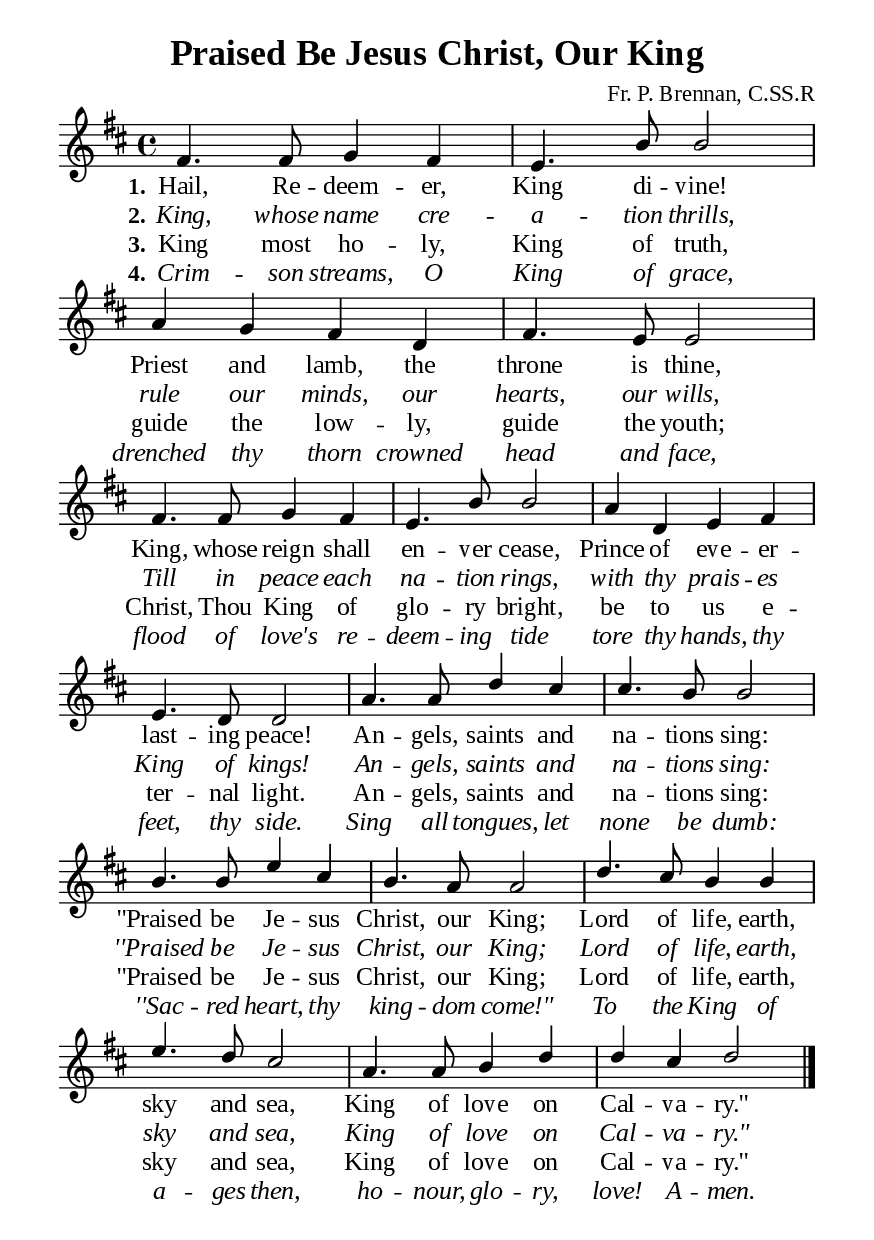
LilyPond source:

\version "2.18.2"

\header {
  title = "Praised Be Jesus Christ, Our King"
  composer = "Fr. P. Brennan, C.SS.R"
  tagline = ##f
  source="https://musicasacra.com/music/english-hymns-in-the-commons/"
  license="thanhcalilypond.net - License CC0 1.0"
}

global= {
  \key d \major
  \time 4/4
  \override Score.BarNumber.break-visibility = ##(#f #f #f)
}

\paper {
  #(set-paper-size "a5")
  top-margin = 5\mm
  bottom-margin = 5\mm
  left-margin = 10\mm
  right-margin = 10\mm
  indent = #0
  #(define fonts
	 (make-pango-font-tree "Liberation Serif"
	 		       "Liberation Serif"
			       "Liberation Serif"
			       (/ 20 20)))
  page-count = #1
}

printItalic = \with {
  \override LyricText.font-shape = #'italic
}

% Verse music
musicVerseSoprano = \relative c' {
  fis4. fis8 g4 fis |
  e4. b'8 b2 |
  a4 g fis d |
  fis4. e8 e2 |
  fis4. fis8 g4 fis |
  e4. b'8 b2 |
  a4 d, e fis |
  e4. d8 d2 |
  a'4. a8 d4 cis |
  cis4. b8 b2 |
  b4. b8 e4 cis |
  b4. a8 a2 |
  d4. cis8 b4 b |
  e4. d8 cis2 |
  a4. a8 b4 d |
  d cis d2 \bar "|."
}

% Verse lyrics
verseOne = \lyricmode {
  \set stanza = #"1."
  Hail, Re -- deem -- er, King di -- vine! Priest and lamb, the throne is thine,
  King, whose reign shall en -- ver cease, Prince of eve -- er -- last -- ing peace!
  An -- gels, saints and na -- tions sing:
  ''Praised be Je -- sus Christ, our King;
  Lord of life, earth, sky and sea,
  King of love on Cal -- va -- ry.''
}

verseTwo = \lyricmode {
  \set stanza = #"2."
  King, whose name cre -- a -- tion thrills, rule our minds, our hearts, our wills,
  Till in peace each na -- tion rings, with thy prais -- es King of kings!
  An -- gels, saints and na -- tions sing:
  ''Praised be Je -- sus Christ, our King;
  Lord of life, earth, sky and sea,
  King of love on Cal -- va -- ry.''
}

verseThree = \lyricmode {
  \set stanza = #"3."
  King most ho -- ly, King of truth, guide the low -- ly,
  guide the youth; Christ, Thou King of glo -- ry bright,
  be to us e -- ter -- nal light.
  An -- gels, saints and na -- tions sing:
  ''Praised be Je -- sus Christ, our King;
  Lord of life, earth, sky and sea,
  King of love on Cal -- va -- ry.''
}

verseFour = \lyricmode {
  \set stanza = #"4."
  Crim -- son streams, O King of grace, drenched thy thorn crowned head and face,
  flood of love's re -- deem -- ing tide tore thy hands,
  thy feet, thy side.
  Sing all tongues, let none be dumb:
  ''Sac -- red heart, thy king -- dom come!''
  To the King of a -- ges then, ho -- nour, glo -- ry, love! A -- men.
}

% Layout
\score {
    \new ChoirStaff <<
      \new Staff <<
        \clef "treble"
        \new Voice = "sopranos" { \global \stemUp \slurUp \musicVerseSoprano }
      >>
      \new Lyrics \lyricsto sopranos \verseOne
      \new Lyrics \printItalic \lyricsto sopranos \verseTwo
      \new Lyrics \lyricsto sopranos \verseThree
      \new Lyrics \printItalic \lyricsto sopranos \verseFour
    >>
}
